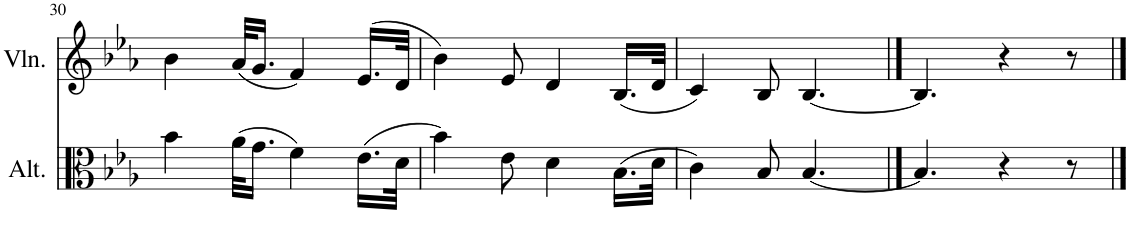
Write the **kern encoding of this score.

**kern	**kern
*part2	*part1
*staff2	*staff1
*I"Alto	*I"Violon
*I'Alt.	*I'Vln.
!!LO:PB:g=z
*clefC3	*clefG2
*k[b-e-a-]	*k[b-e-a-]
*M6/8	*M6/8
=30	=30
4b-\	4b-\
(32a-\KLL	(32a-/KLL
16.g\JJ	16.g/JJ
4f\)	4f/)
(16.e-\LL	(16.e-/LL
32d\JJk	32d/JJk
=31	=31
4b-\)	4b-\)
8e-\	8e-/
4d\	4d/
(16.B-\LL	(16.B-/LL
32d\JJk	32d/JJk
=32	=32
4c\)	4c/)
8B-/	8B-/
[4.B-/	[4.B-/
==33	==33
4.B-/]	4.B-/]
4r	4r
8r	8r
==	==
*-	*-
